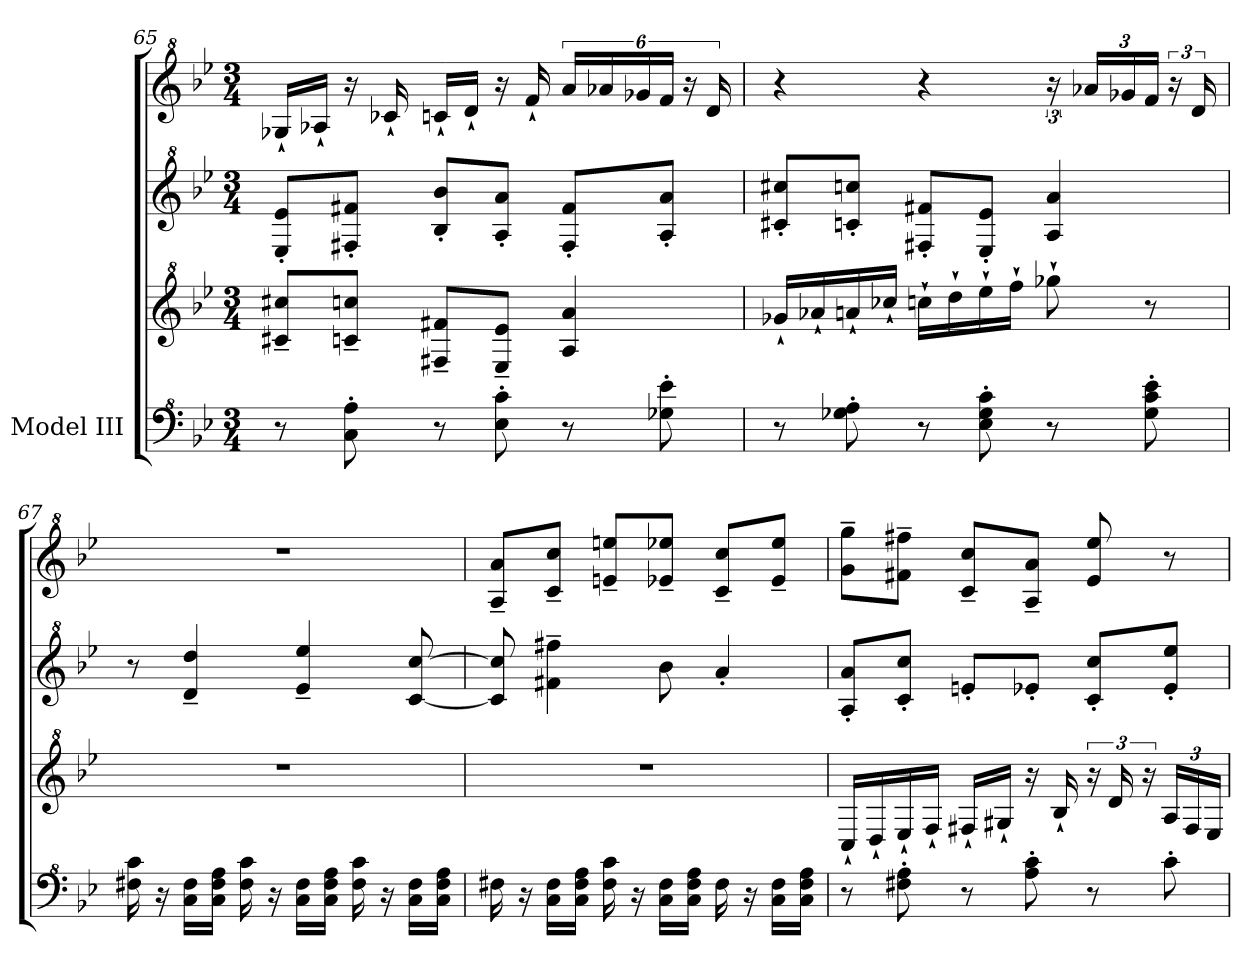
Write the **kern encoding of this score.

**kern	**kern	**kern	**kern
*part1	*part1	*part1	*part1
*staff4	*staff3	*staff2	*staff1
*I"Model III	*	*	*
*clefF^4	*clefG^2	*clefG^2	*clefG^2
*k[b-e-]	*k[b-e-]	*k[b-e-]	*k[b-e-]
*M3/4	*M3/4	*M3/4	*M3/4
=65	=65	=65	=65
8r	8cc#X/~ 8ccc#X/~L	8e-/' 8ee-/'L	16g-X`/LL
.	.	.	16a-X`/JJ
8c\' 8a\'	8ccn/~ 8cccn/~J	8f#X/' 8ff#X/'J	16r
.	.	.	16cc-X`/
8r	8f#X/~ 8ff#X/~L	8b-/' 8bb-/'L	16ccn`/LL
.	.	.	16dd`/JJ
8e-\' 8cc\'	8e-/~ 8ee-/~J	8a/' 8aa/'J	16r
.	.	.	16ff`/
8r	4a/ 4aa/	8f#/' 8ff#/'L	24aa/LL
.	.	.	24aa-X/
.	.	.	24gg-X/
8g-X\' 8ee-\'	.	8a/' 8aa/'J	24ff/JJ
.	.	.	24r
.	.	.	24dd/
!!LO:LB:g=z
=66	=66	=66	=66
8r	16gg-X`/LL	8cc#X/' 8ccc#X/'L	4r
.	16aa-X`/	.	.
8g-X\' 8a\'	16aan`/	8ccn/' 8cccn/'J	.
.	16ccc-X`/JJ	.	.
8r	16cccn`\LL	8f#X/' 8ff#X/'L	4r
.	16ddd`\	.	.
8e-\' 8g-\' 8cc\'	16eee-`\	8e-/' 8ee-/'J	.
.	16fff`\JJ	.	.
8r	8ggg-X`\	4a/ 4aa/	24r
.	.	.	24aa-X/LL
.	.	.	24gg-X/
8g-\' 8cc\' 8ee-\'	8r	.	24ff/JJ
.	.	.	24r
.	.	.	24dd/
=67	=67	=67	=67
16f#X\ 16cc\	2.r	8r	2.r
16r	.	.	.
16c\ 16f#\LL	.	4dd/~ 4ddd/~	.
16c\ 16f#\ 16a\JJ	.	.	.
16f#\ 16cc\	.	.	.
16r	.	.	.
16c\ 16f#\LL	.	4ee-/~ 4eee-/~	.
16c\ 16f#\ 16a\JJ	.	.	.
16f#\ 16cc\	.	.	.
16r	.	.	.
16c\ 16f#\LL	.	[8cc/ [8ccc/	.
16c\ 16f#\ 16a\JJ	.	.	.
=68	=68	=68	=68
16f#X\	2.r	8cc/] 8ccc/]	8a/~ 8aa/~L
16r	.	.	.
16c\ 16f#\LL	.	4ff#X\~ 4fff#X\~	8cc/~ 8ccc/~J
16c\ 16f#\ 16a\JJ	.	.	.
16f#\ 16cc\	.	.	8een/~ 8eeen/~L
16r	.	.	.
16c\ 16f#\LL	.	8bb-\	8ee-X/~ 8eee-X/~J
16c\ 16f#\ 16a\JJ	.	.	.
16f#\	.	4aa'/	8cc/~ 8ccc/~L
16r	.	.	.
16c\ 16f#\LL	.	.	8ee-/~ 8eee-/~J
16c\ 16f#\ 16a\JJ	.	.	.
!!LO:PB:g=z
=69	=69	=69	=69
8r	16c`/LL	8a/' 8aa/'L	8gg\~ 8ggg\~L
.	16d`/	.	.
8f#X\' 8a\'	16e-`/	8cc/' 8ccc/'J	8ff#X\~ 8fff#X\~J
.	16f`/JJ	.	.
8r	16f#X`/LL	8een'/L	8cc/~ 8ccc/~L
.	16g#X`/JJ	.	.
8a\' 8cc\'	16r	8ee-X'/J	8a/~ 8aa/~J
.	16b-`/	.	.
8r	24r	8cc/' 8ccc/'L	8ee-/ 8eee-/
.	24dd/	.	.
.	24r	.	.
8cc'\	24a/LL	8ee-/' 8eee-/'J	8r
.	24f#/	.	.
.	24e-/JJ	.	.
=	=	=	=
*-	*-	*-	*-
